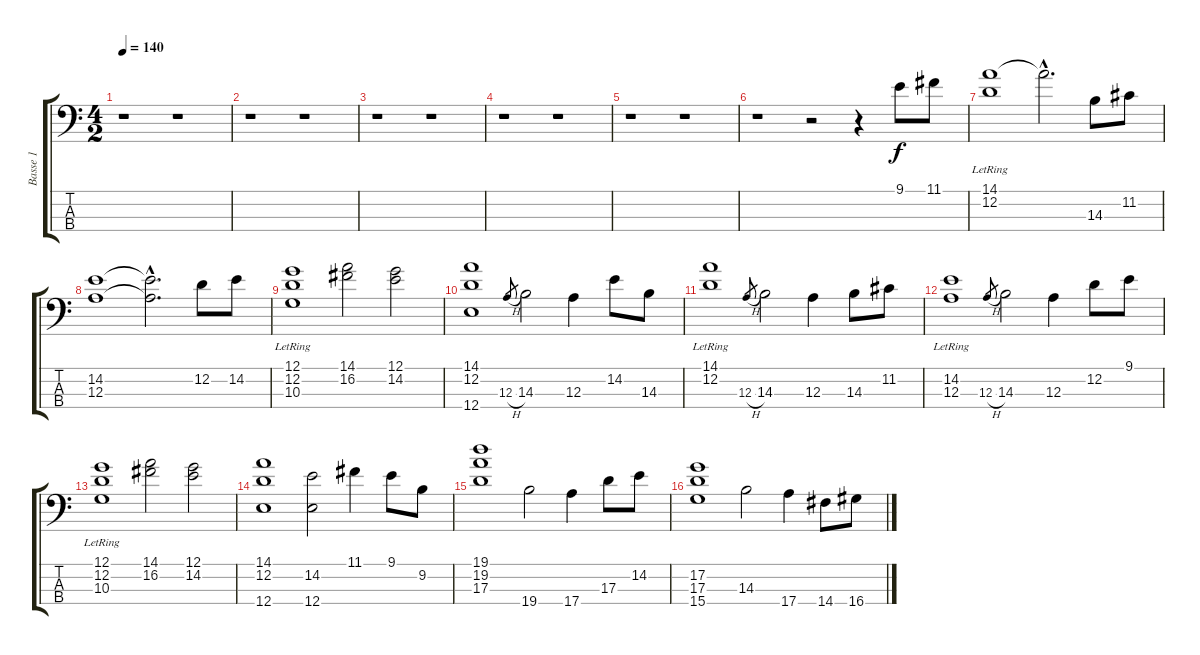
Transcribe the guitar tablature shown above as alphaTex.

\track ("Basse 1" "Basse 1") {instrument fretlessbass}
\staff {score tabs}
\tuning (G2 D2 A1 E1) {hide}
\ts (4 2)
\tempo 140
\clef f4
\ks c
r.1{dy f instrument fretlessbass} r.1 |
r.1 r.1 |
r.1 r.1 |
r.1 r.1 |
r.1 r.1 |
r.1 r.2 r.4 9.1.8 11.1.8 |
(14.1{lr} 12.2).1 14.1{hac t}.2{d} 14.3.8 11.2.8 |
(14.2 12.3).1 (14.2{hac t} 12.3{hac t}).2{d} 12.2.8 14.2.8 |
(12.1{lr} 12.2 10.3).1 (14.1 16.2).2 (12.1 14.2).2 |
(14.1 12.2 12.4).1 12.3{h}.8{gr} 14.3.2 12.3.4 14.2.8 14.3.8 |
(14.1{lr} 12.2).1 12.3{h}.8{gr} 14.3.2 12.3.4 14.3.8 11.2.8 |
(14.2{lr} 12.3).1 12.3{h}.8{gr} 14.3.2 12.3.4 12.2.8 9.1.8 |
(12.1{lr} 12.2 10.3).1 (14.1 16.2).2 (12.1 14.2).2 |
(14.1 12.2 12.4).1 (14.2 12.4).2 11.1.4 9.1.8 9.2.8 |
(19.1 19.2 17.3).1 19.4.2 17.4.4 17.3.8 14.2.8 |
(17.2 17.3 15.4).1 14.3.2 17.4.4 14.4.8 16.4.8
